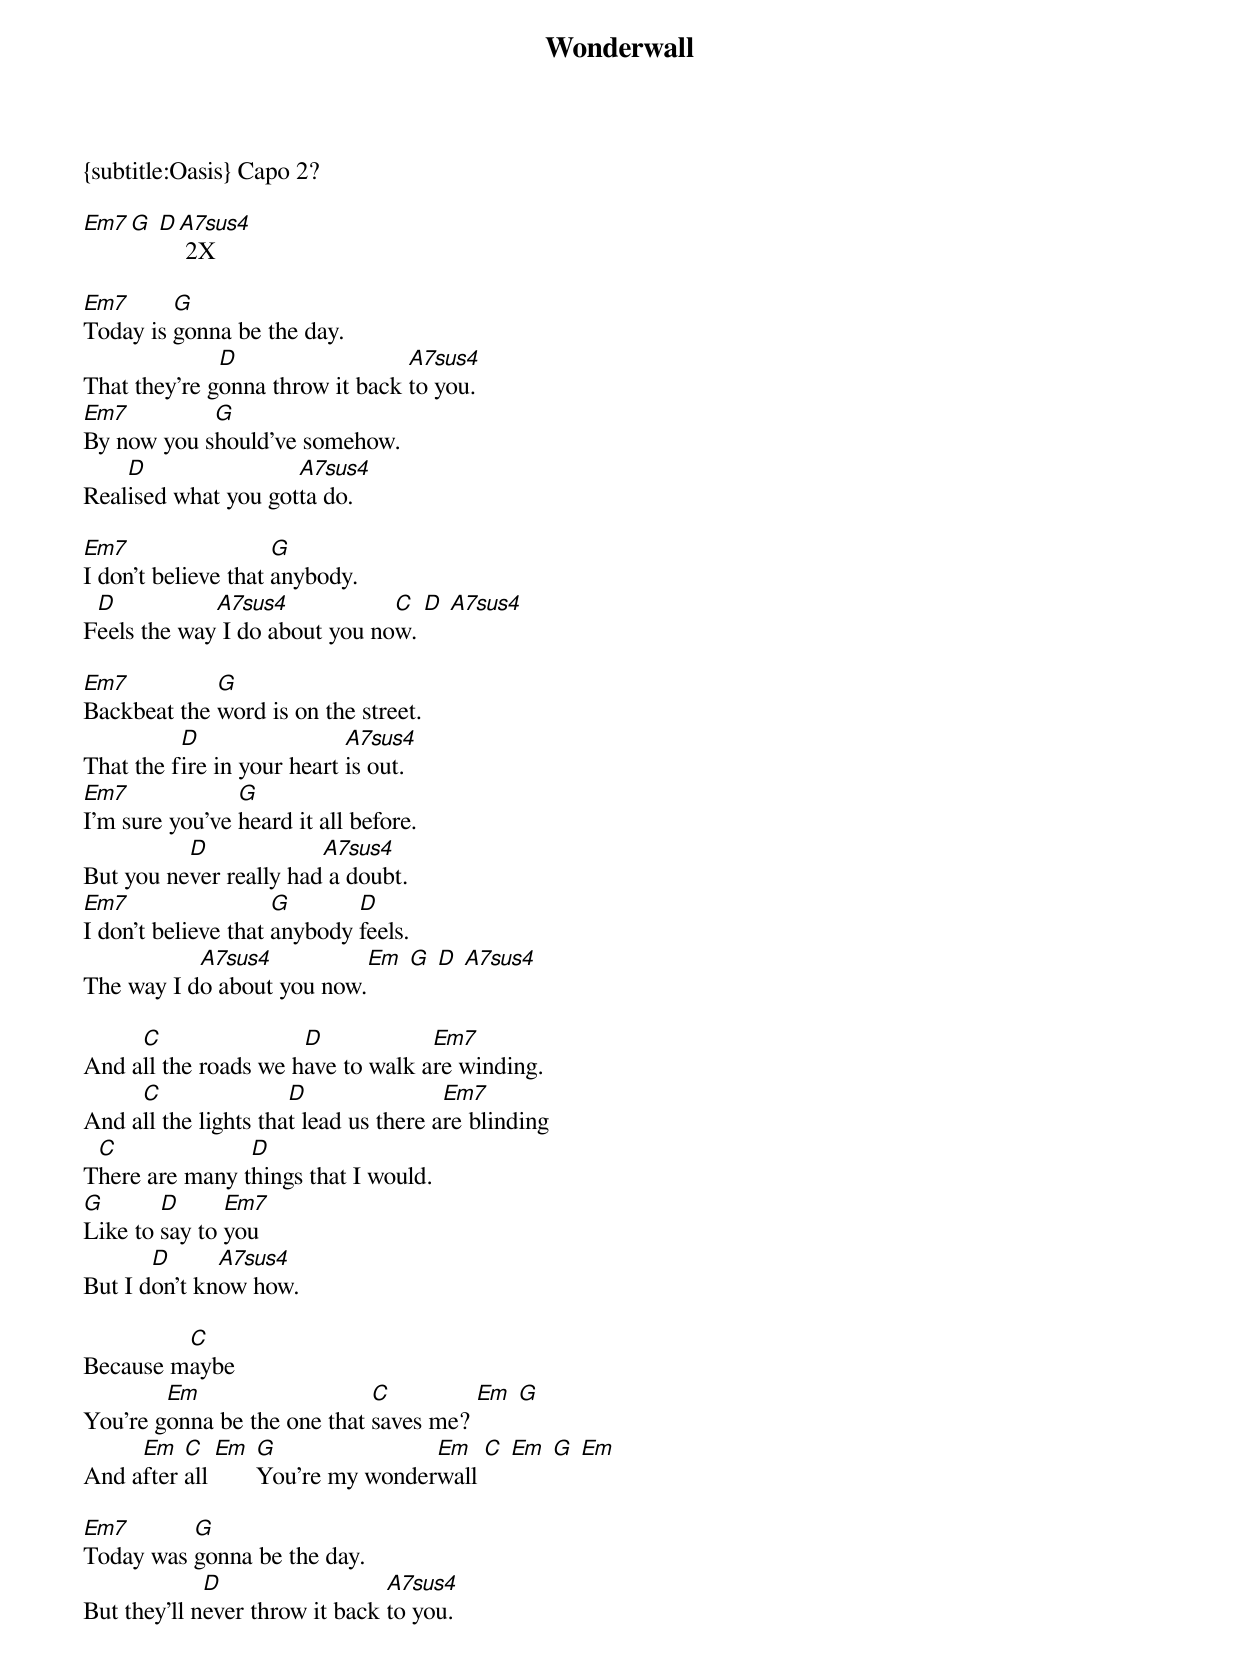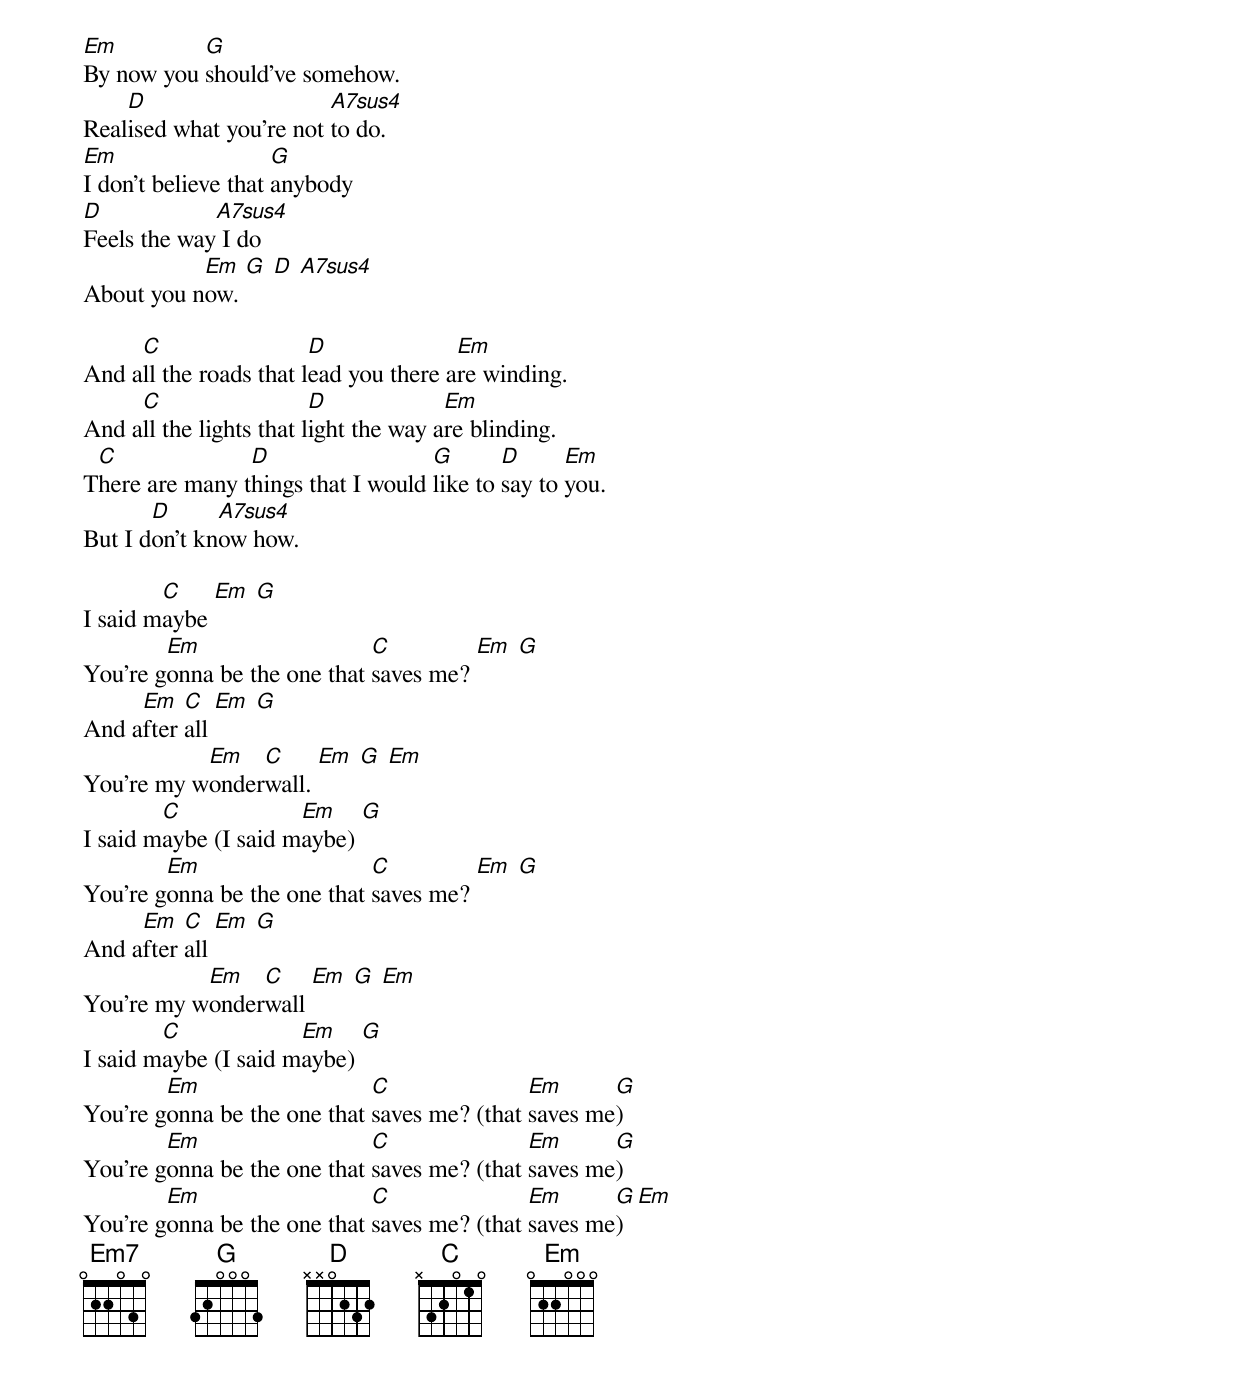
{title:Wonderwall}
{subtitle:Oasis} Capo 2?

[Em7][G] [D][A7sus4] 2X

[Em7]Today is [G]gonna be the day.
That they're g[D]onna throw it back [A7sus4]to you.
[Em7]By now you s[G]hould've somehow.
Real[D]ised what you got[A7sus4]ta do.

[Em7]I don't believe that [G]anybody.
F[D]eels the way[A7sus4] I do about you no[C]w. [D] [A7sus4]

[Em7]Backbeat the [G]word is on the street.
That the f[D]ire in your heart [A7sus4]is out.
[Em7]I'm sure you've [G]heard it all before.
But you ne[D]ver really had[A7sus4] a doubt.
[Em7]I don't believe that [G]anybody [D]feels.
The way I d[A7sus4]o about you now.[Em] [G] [D] [A7sus4]

And a[C]ll the roads we h[D]ave to walk a[Em7]re winding.
And a[C]ll the lights tha[D]t lead us there a[Em7]re blinding
T[C]here are many t[D]hings that I would.
[G]Like to [D]say to [Em7]you
But I d[D]on't kn[A7sus4]ow how.

Because m[C]aybe
You're g[Em]onna be the one that [C]saves me? [Em] [G]
And a[Em]fter [C]all [Em] [G]You're my wonder[Em]wall [C] [Em] [G] [Em]

[Em7]Today was [G]gonna be the day.
But they'll n[D]ever throw it back [A7sus4]to you.
[Em]By now you [G]should've somehow.
Real[D]ised what you're not [A7sus4]to do.
[Em]I don't believe that [G]anybody
[D]Feels the way[A7sus4] I do
About you n[Em]ow. [G] [D] [A7sus4]

And a[C]ll the roads that l[D]ead you there a[Em]re winding.
And a[C]ll the lights that l[D]ight the way a[Em]re blinding.
T[C]here are many t[D]hings that I would [G]like to [D]say to [Em]you.
But I d[D]on't kn[A7sus4]ow how.

I said m[C]aybe [Em] [G]
You're g[Em]onna be the one that [C]saves me? [Em] [G]
And a[Em]fter [C]all [Em] [G]
You're my w[Em]onder[C]wall. [Em] [G] [Em]
I said m[C]aybe (I said m[Em]aybe) [G]
You're g[Em]onna be the one that [C]saves me? [Em] [G]
And a[Em]fter [C]all [Em] [G]
You're my w[Em]onder[C]wall [Em] [G] [Em]
I said m[C]aybe (I said m[Em]aybe) [G]
You're g[Em]onna be the one that [C]saves me? (that [Em]saves me[G])
You're g[Em]onna be the one that [C]saves me? (that [Em]saves me[G])
You're g[Em]onna be the one that [C]saves me? (that [Em]saves me[G]) [Em]
